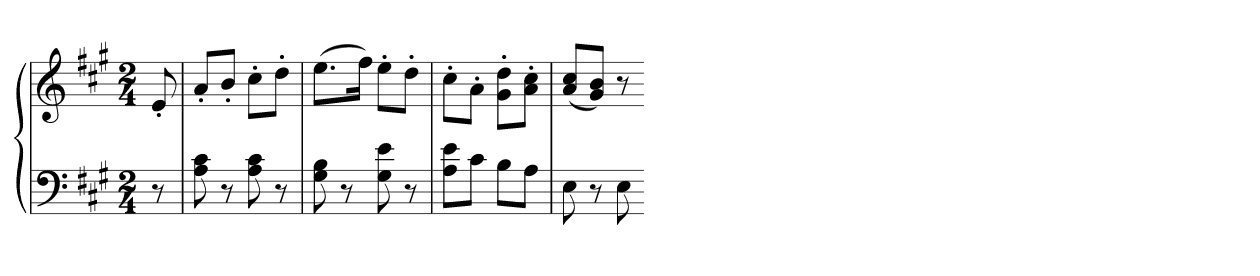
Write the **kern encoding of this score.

**kern	**kern
*part1	*part1
*staff2	*staff1
*clefF4	*clefG2
*k[f#c#g#]	*k[f#c#g#]
*A:	*A:
*M2/4	*M2/4
=	=
8r	8e'
=5	=5
8A 8c#	8a'L
8r	8b'J
8A 8c#	8cc#'L
8r	8dd'J
=6	=6
8G# 8B	(8.eeL
8r	.
.	16ff#Jk)
8G# 8e	8ee'L
8r	8dd'J
=7	=7
8A 8eL	8cc#'L
8c#J	8a'J
8BL	8g#' 8dd'L
8AJ	8a' 8cc#'J
=8	=8
8E	(8a 8cc#L
8r	8g# 8bJ)
8E	8r
=-	=-
*-	*-
